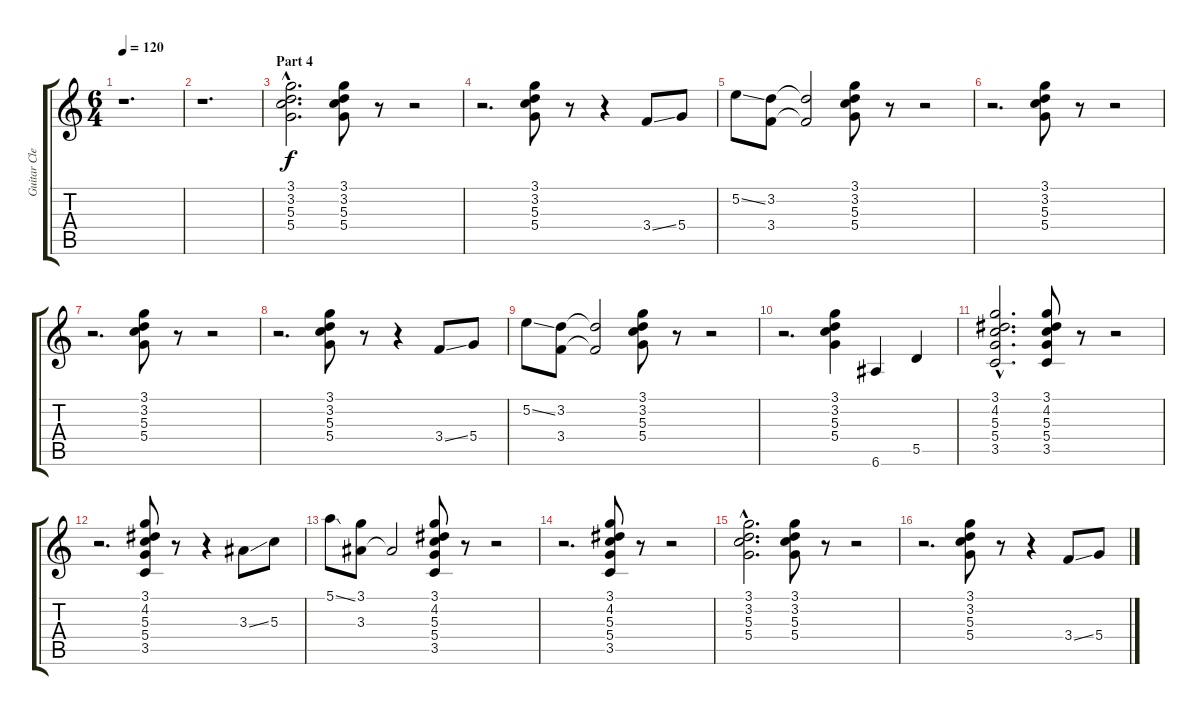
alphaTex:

\track ("Guitar Clean 1" "Guitar Cle") {instrument electricguitarclean}
\staff {score tabs}
\tuning (E4 B3 G3 D3 A2 E2) {hide}
\ts (6 4)
\tempo 120
\clef g2
\ks c
r.1{d dy f} |
r.1{d} |
\section ("" "Part 4")
(3.1{hac} 3.2{hac} 5.3{hac} 5.4{hac}).2{d} (3.1 3.2 5.3 5.4).8 r.8 r.2 |
r.2{d} (3.1 3.2 5.3 5.4).8 r.8 r.4 3.4{ss}.8 5.4.8 |
5.2{ss}.8 (3.2 3.4).8 (3.2{t} 3.4{t}).2 (3.1 3.2 5.3 5.4).8 r.8 r.2 |
r.2{d} (3.1 3.2 5.3 5.4).8 r.8 r.2 |
r.2{d} (3.1 3.2 5.3 5.4).8 r.8 r.2 |
r.2{d} (3.1 3.2 5.3 5.4).8 r.8 r.4 3.4{ss}.8 5.4.8 |
5.2{ss}.8 (3.2 3.4).8 (3.2{t} 3.4{t}).2 (3.1 3.2 5.3 5.4).8 r.8 r.2 |
r.2{d} (3.1 3.2 5.3 5.4).4 6.6.4 5.5.4 |
(3.1{hac} 4.2{hac} 5.3{hac} 5.4{hac} 3.5{hac}).2{d} (3.1 4.2 5.3 5.4 3.5).8 r.8 r.2 |
r.2{d} (3.1 4.2 5.3 5.4 3.5).8 r.8 r.4 3.3{ss}.8 5.3.8 |
5.1{ss}.8 (3.1 3.3).8 3.3{t}.2 (3.1 4.2 5.3 5.4 3.5).8 r.8 r.2 |
r.2{d} (3.1 4.2 5.3 5.4 3.5).8 r.8 r.2 |
(3.1{hac} 3.2{hac} 5.3{hac} 5.4{hac}).2{d} (3.1 3.2 5.3 5.4).8 r.8 r.2 |
r.2{d} (3.1 3.2 5.3 5.4).8 r.8 r.4 3.4{ss}.8 5.4.8
